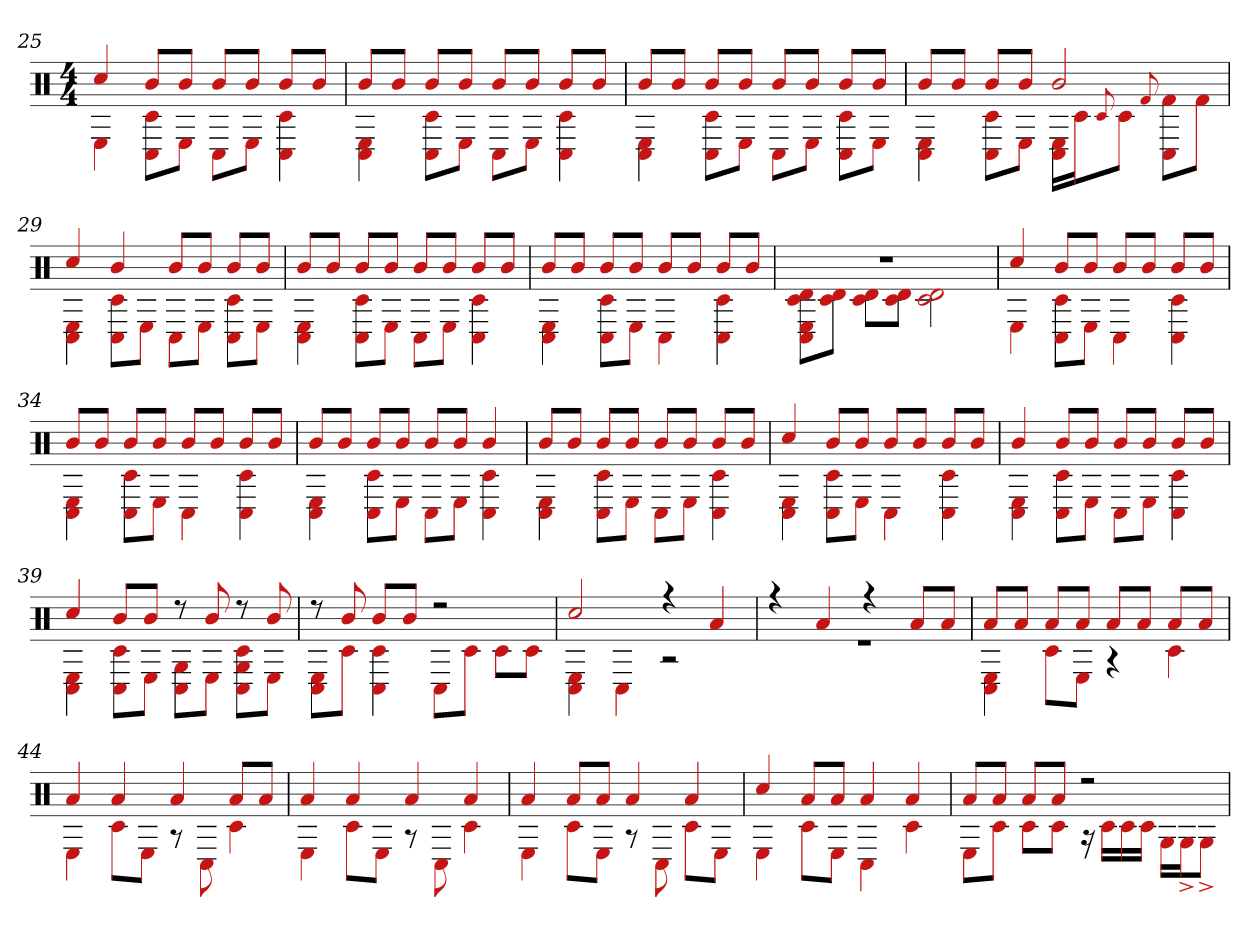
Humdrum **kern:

**kern
*part1
*staff1
*clefX
*k[]
*M4/4
=25
*^
4cc#	4E
8bL	8C# 8c#L
8bJ	8EJ
8bL	8C#L
8bJ	8EJ
8bL	4C# 4c#
8bJ	.
=26	=26
8bL	4C# 4E
8bJ	.
8bL	8C# 8c#L
8bJ	8EJ
8bL	8C#L
8bJ	8EJ
8bL	4C# 4c#
8bJ	.
=27	=27
8bL	4C# 4E
8bJ	.
8bL	8C# 8c#L
8bJ	8EJ
8bL	8C#L
8bJ	8EJ
8bL	8C# 8c#L
8bJ	8EJ
=28	=28
8bL	4C# 4E
8bJ	.
8bL	8C# 8c#L
8bJ	8EJ
2b	16C# 16ELL
.	16c#J
.	8qqc#
.	8c#J
.	8qqf#
.	8C# 8f#L
.	8f#J
=29	=29
4cc#	4C# 4E
4b	8C# 8c#L
.	8EJ
8bL	8C#L
8bJ	8EJ
8bL	8c# 8C#L
8bJ	8EJ
=30	=30
8bL	4C# 4E
8bJ	.
8bL	8C# 8c#L
8bJ	8EJ
8bL	8C#L
8bJ	8EJ
8bL	4c# 4C#
8bJ	.
=31	=31
8bL	4C# 4E
8bJ	.
8bL	8C# 8c#L
8bJ	8EJ
8bL	4C#
8bJ	.
8bL	4c# 4C#
8bJ	.
=32	=32
1r	8C# 8E 8c# 8dL
.	8d 8c#J
.	8c# 8dL
.	8c# 8dJ
.	2c# 2d
=33	=33
4cc#	4E
8bL	8C# 8c#L
8bJ	8EJ
8bL	4C#
8bJ	.
8bL	4C# 4c#
8bJ	.
=34	=34
8bL	4C# 4E
8bJ	.
8bL	8C# 8c#L
8bJ	8EJ
8bL	4C#
8bJ	.
8bL	4C# 4c#
8bJ	.
=35	=35
8bL	4C# 4E
8bJ	.
8bL	8C# 8c#L
8bJ	8EJ
8bL	8C#L
8bJ	8EJ
4b	4C# 4c#
=36	=36
8bL	4C# 4E
8bJ	.
8bL	8C# 8c#L
8bJ	8EJ
8bL	8C#L
8bJ	8EJ
8bL	4C# 4c#
8bJ	.
=37	=37
4cc#	4C# 4E
8bL	8C# 8c#L
8bJ	8EJ
8bL	4C#
8bJ	.
8bL	4C# 4c#
8bJ	.
=38	=38
4b	4C# 4E
8bL	8C# 8c#L
8bJ	8EJ
8bL	8C#L
8bJ	8EJ
8bL	4c# 4C#
8bJ	.
=39	=39
4cc#	4C# 4E
8bL	8C# 8c#L
8bJ	8EJ
8r	8C# 8GL
8b	8EJ
8r	8C# 8c# 8GL
8b	8EJ
=40	=40
8r	8C# 8EL
8b	8c#J
8bL	4c# 4C#
8bJ	.
2r	8C#L
.	8c#J
.	8c#L
.	8c#J
=41	=41
2cc#	4C# 4E
.	4C#
4r	2r
4a	.
=42	=42
4r	1r
4a	.
4r	.
8aL	.
8aJ	.
=43	=43
8aL	4C# 4E
8aJ	.
8aL	8c#L
8aJ	8EJ
8aL	4r
8aJ	.
8aL	4c#
8aJ	.
=44	=44
4a	4E
4a	8c#L
.	8EJ
4a	8r
.	8C#
8aL	4c#
8aJ	.
=45	=45
4a	4E
4a	8c#L
.	8EJ
4a	8r
.	8C#
4a	4c#
=46	=46
4a	4E
8aL	8c#L
8aJ	8EJ
4a	8r
.	8C#
4a	8c#L
.	8EJ
=47	=47
4cc#	4E
8aL	8c#L
8aJ	8EJ
4a	4C#
4a	4c#
=48	=48
8aL	8EL
8aJ	8c#J
8aL	8c#L
8aJ	8c#J
2r	16r
.	16c#LL
.	16c#
.	16c#JJ
.	16GLL
.	16G^J
.	8G^J
*v	*v
=
*-
